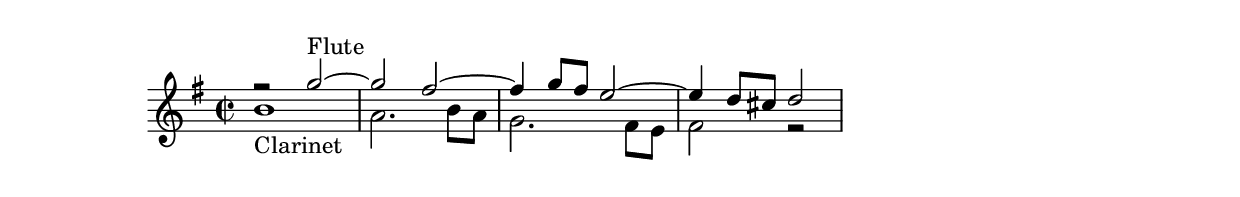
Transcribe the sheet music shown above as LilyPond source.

\score {
  \new Staff <<
    \new Voice \relative c''' {
      \set midiInstrument = #"flute"
      \voiceOne
      \key g \major
      \time 2/2
      r2 g-"Flute" ~
      g fis ~
      fis4 g8 fis e2 ~
      e4 d8 cis d2
    }
    \new Voice \relative c'' {
      \set midiInstrument = #"clarinet"
      \voiceTwo
      b1-"Clarinet"
      a2. b8 a
      g2. fis8 e
      fis2 r
    }
  >>
  \layout { }
  \midi {
    \context {
      \Staff
      \remove "Staff_performer"
    }
    \context {
      \Voice
      \consists "Staff_performer"
    }
    \context {
      \Score
      tempoWholesPerMinute = #(ly:make-moment 72 2)
    }
  }
}

